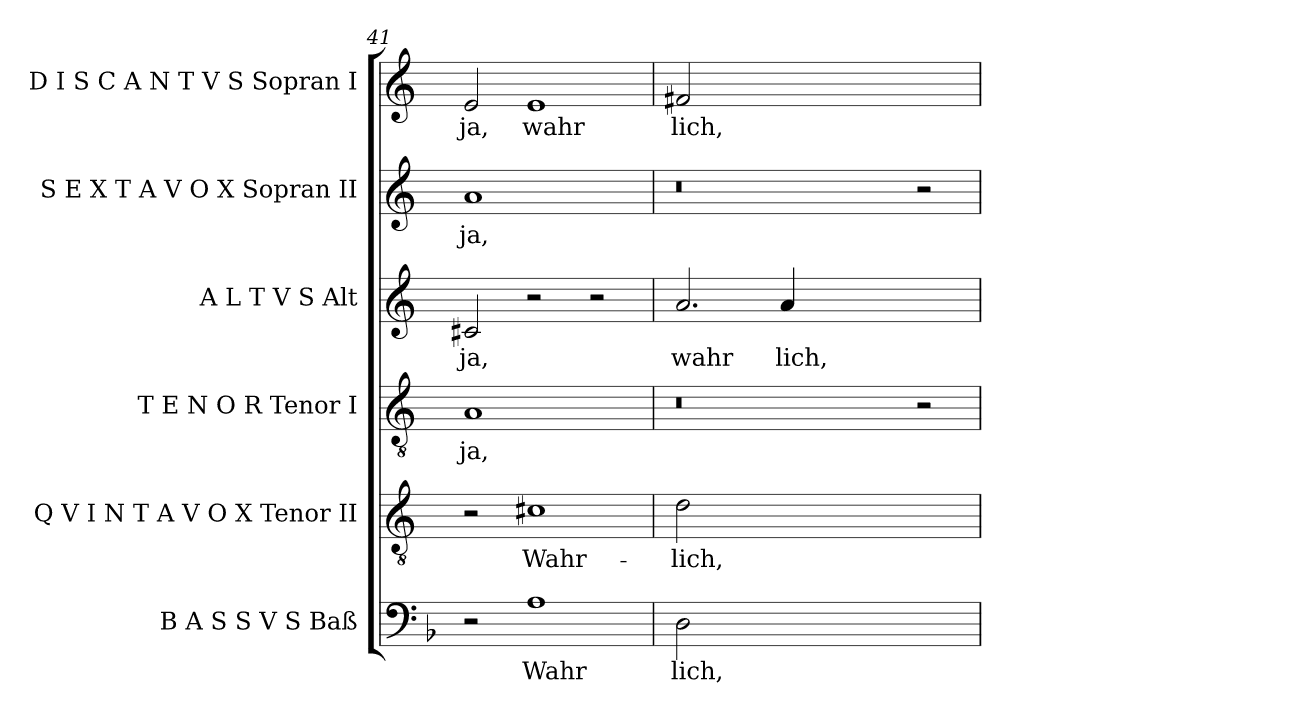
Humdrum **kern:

**kern	**text	**kern	**text	**kern	**text	**kern	**text	**kern	**text	**kern	**text
*part6	*part6	*part5	*part5	*part4	*part4	*part3	*part3	*part2	*part2	*part1	*part1
*staff6	*staff6	*staff5	*staff5	*staff4	*staff4	*staff3	*staff3	*staff2	*staff2	*staff1	*staff1
*I"B A S S V S  Baß	*	*I"Q V I N T A V O X  Tenor II	*	*I"T E N O R  Tenor I	*	*I"A L T V S  Alt	*	*I"S E X T A V O X  Sopran II	*	*I"D I S C A N T V S  Sopran I	*
*clefF4	*	*clefGv2	*	*clefGv2	*	*clefG2	*	*clefG2	*	*clefG2	*
*	*	*ITrd-3c-5	*	*ITrd-3c-5	*	*ITrd-3c-5	*	*ITrd-3c-5	*	*ITrd-3c-5	*
*k[b-]	*	*k[b-]	*	*k[b-]	*	*k[b-]	*	*k[b-]	*	*k[b-]	*
*F:	*	*F:	*	*F:	*	*F:	*	*F:	*	*F:	*
=41	=41	=41	=41	=41	=41	=41	=41	=41	=41	=41	=41
!	!	!	!	!	!LO:LY:b:rj	!	!LO:LY:b:cj	!	!LO:LY:b:cj	!	!LO:LY:b:rj
2r	.	2r	.	1d	ja,	2f#X/	ja,	1dd	ja,	2a/	ja,
!	!LO:LY:b:rj	!	!LO:LY:b:cj	!	!	!	!	!	!	!	!LO:LY:b:rj
1A	Wahr	1f#X	Wahr-	.	.	2r	.	.	.	1a	wahr
.	.	.	.	2ryy	.	2r	.	2ryy	.	.	.
=42	=42	=42	=42	=42	=42	=42	=42	=42	=42	=42	=42
!	!LO:LY:b:rj	!	!LO:LY:b:cj	!	!	!	!LO:LY:b:cj	!	!	!	!LO:LY:b:rj
2D\	lich,	2g\	-lich,	0r	.	2.dd/	wahr	0r	.	2bn/	lich,
0ryy	.	0ryy	.	.	.	.	.	.	.	0ryy	.
!	!	!	!	!	!	!	!LO:LY:b:cj	!	!	!	!
.	.	.	.	.	.	4dd/	lich,	.	.	.	.
.	.	.	.	.	.	1.ryy	.	.	.	.	.
.	.	.	.	2r	.	.	.	2r	.	.	.
=	=	=	=	=	=	=	=	=	=	=	=
*-	*-	*-	*-	*-	*-	*-	*-	*-	*-	*-	*-
